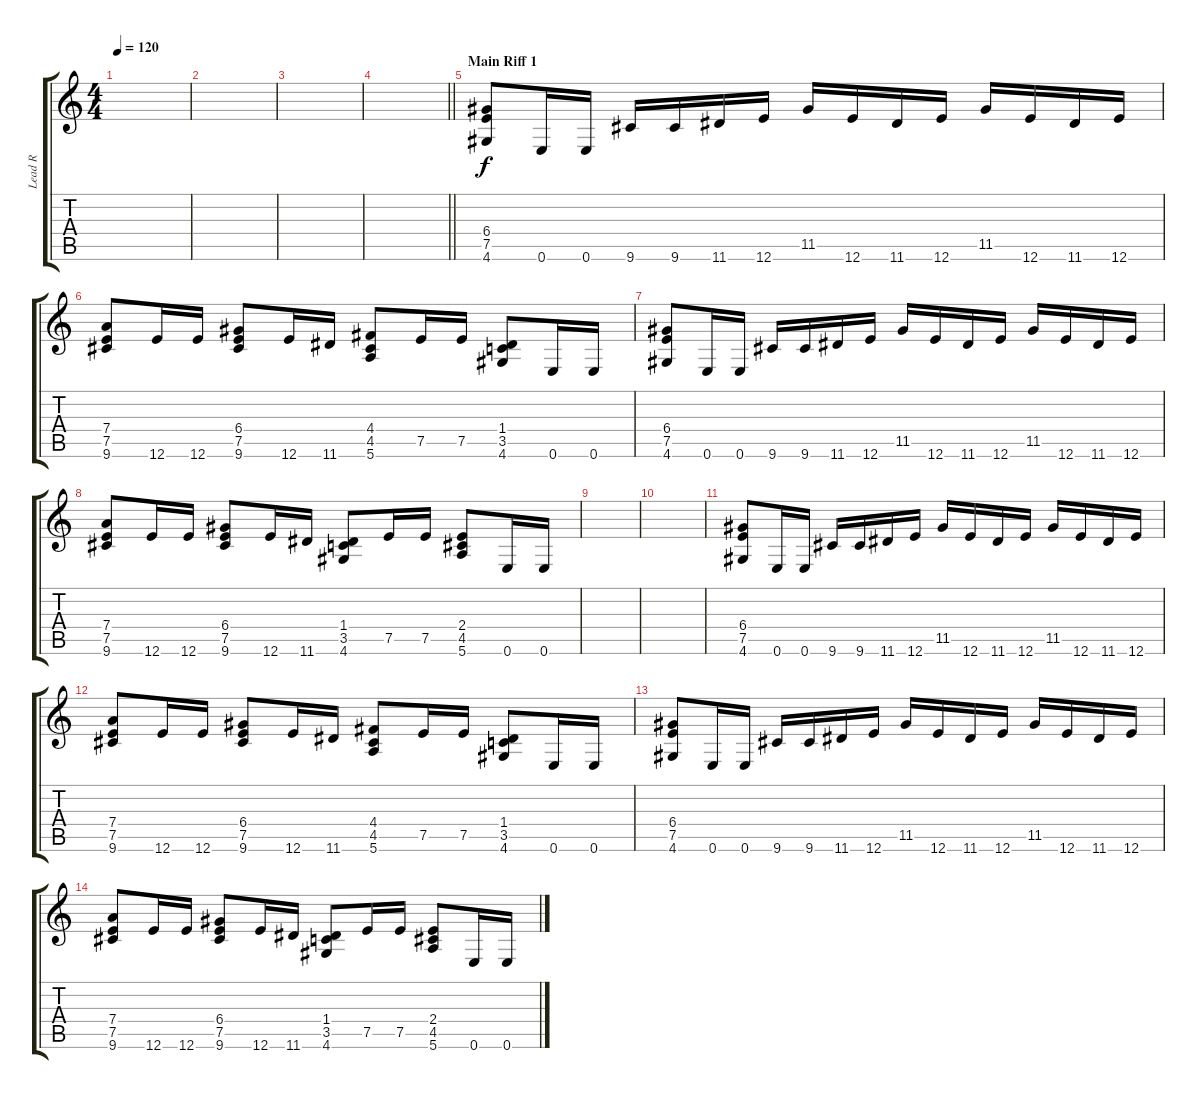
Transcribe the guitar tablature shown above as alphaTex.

\track ("Lead R" "Lead R") {instrument distortionguitar}
\staff {score tabs}
\tuning (E4 B3 G3 D3 A2 E2) {hide}
\ts (4 4)
\tempo 120
\clef g2
\ks c
|
|
|
\barLineRight lightlight
|
\section ("" "Main Riff 1")
(6.4 7.5 4.6).8{volume 12} 0.6.16 0.6.16 9.6.16 9.6.16 11.6.16 12.6.16 11.5.16 12.6.16 11.6.16 12.6.16 11.5.16 12.6.16 11.6.16 12.6.16 |
(7.4 7.5 9.6).8 12.6.16 12.6.16 (6.4 7.5 9.6).8 12.6.16 11.6.16 (4.4 4.5 5.6).8 7.5.16 7.5.16 (1.4 3.5 4.6).8 0.6.16 0.6.16 |
(6.4 7.5 4.6).8 0.6.16 0.6.16 9.6.16 9.6.16 11.6.16 12.6.16 11.5.16 12.6.16 11.6.16 12.6.16 11.5.16 12.6.16 11.6.16 12.6.16 |
(7.4 7.5 9.6).8 12.6.16 12.6.16 (6.4 7.5 9.6).8 12.6.16 11.6.16 (1.4 3.5 4.6).8 7.5.16 7.5.16 (2.4 4.5 5.6).8 0.6.16 0.6.16 |
|
|
(6.4 7.5 4.6).8 0.6.16 0.6.16 9.6.16 9.6.16 11.6.16 12.6.16 11.5.16 12.6.16 11.6.16 12.6.16 11.5.16 12.6.16 11.6.16 12.6.16 |
(7.4 7.5 9.6).8 12.6.16 12.6.16 (6.4 7.5 9.6).8 12.6.16 11.6.16 (4.4 4.5 5.6).8 7.5.16 7.5.16 (1.4 3.5 4.6).8 0.6.16 0.6.16 |
(6.4 7.5 4.6).8 0.6.16 0.6.16 9.6.16 9.6.16 11.6.16 12.6.16 11.5.16 12.6.16 11.6.16 12.6.16 11.5.16 12.6.16 11.6.16 12.6.16 |
(7.4 7.5 9.6).8 12.6.16 12.6.16 (6.4 7.5 9.6).8 12.6.16 11.6.16 (1.4 3.5 4.6).8 7.5.16 7.5.16 (2.4 4.5 5.6).8 0.6.16 0.6.16
